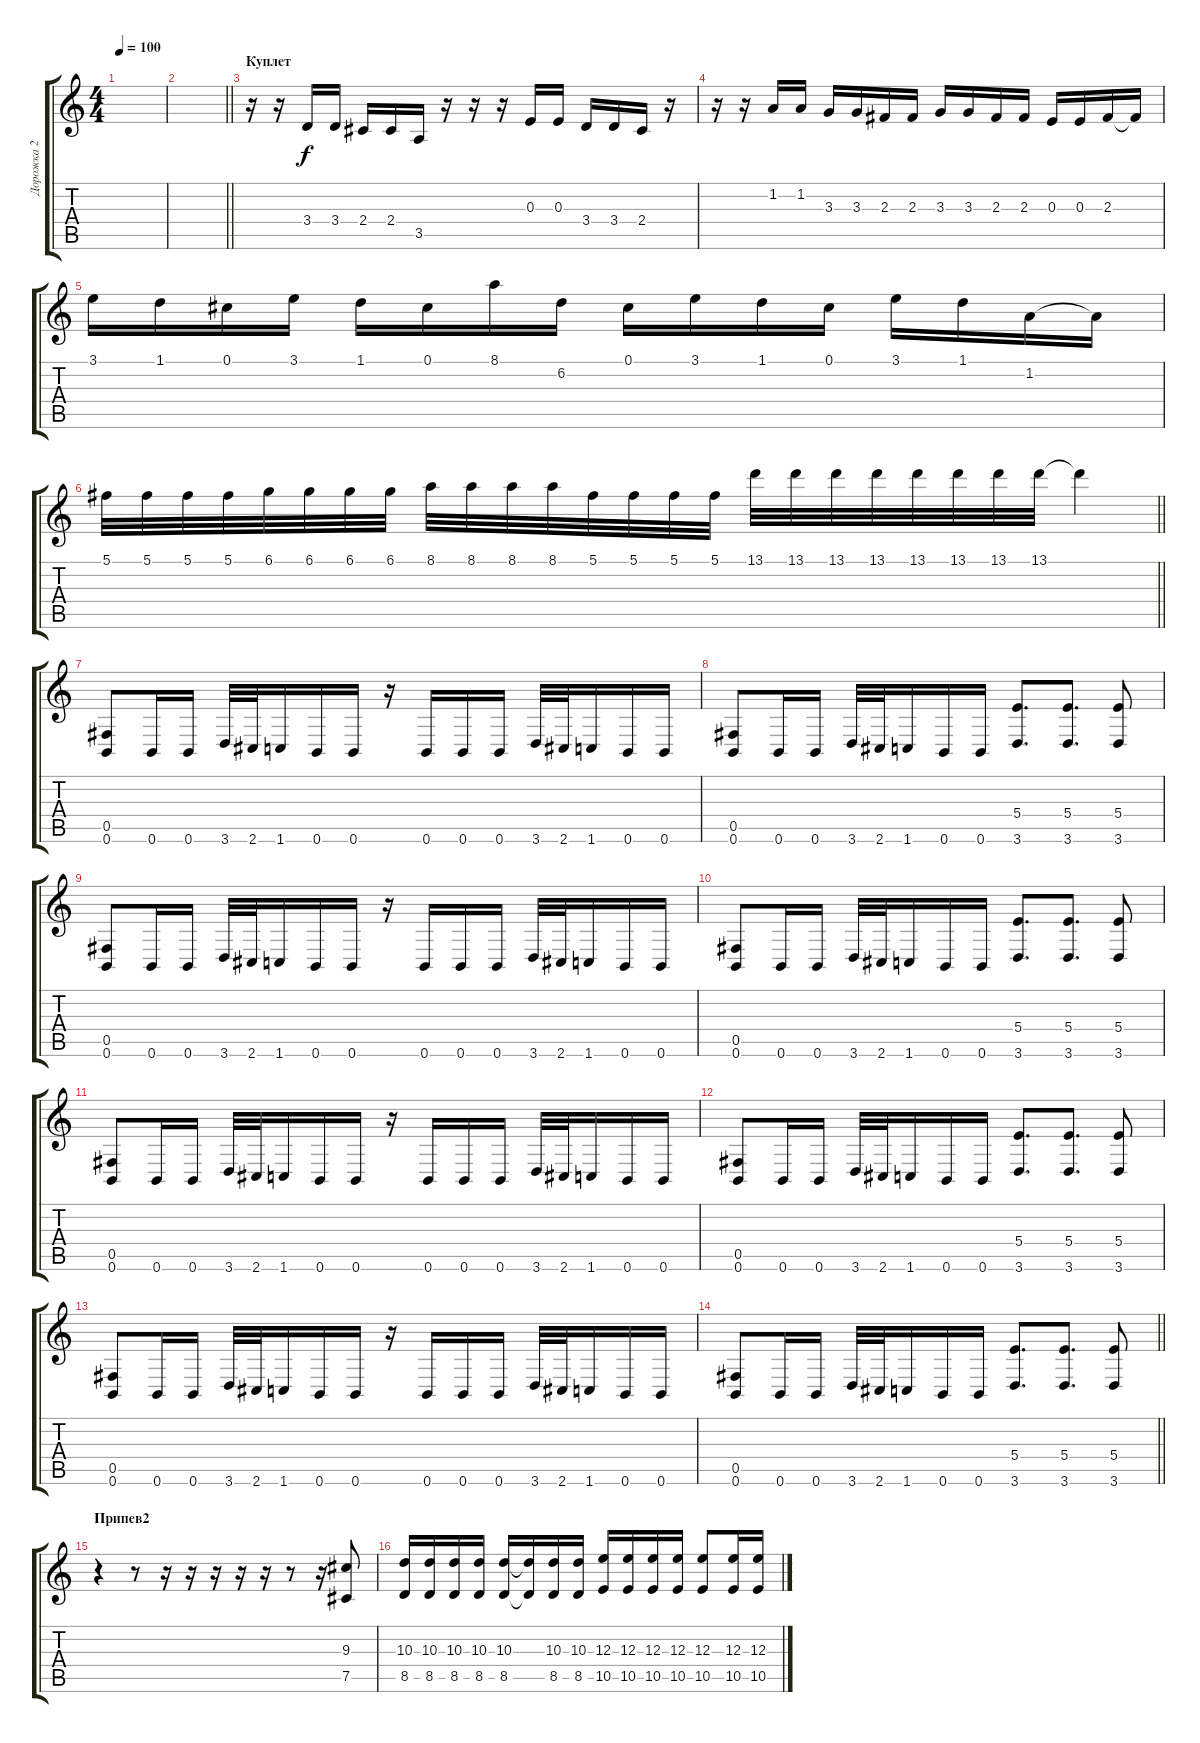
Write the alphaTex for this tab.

\track ("Дорожка 2" "Дорожка 2") {instrument distortionguitar}
\staff {score tabs}
\tuning (Db4 Ab3 E3 B2 Gb2 B1) {hide}
\ts (4 4)
\tempo 100
\clef g2
\ks c
|
\barLineRight lightlight
|
\section ("" "Куплет")
r.16 r.16 3.4.16 3.4.16 2.4.16 2.4.16 3.5.16 r.16 r.16 r.16 0.3.16 0.3.16 3.4.16 3.4.16 2.4.16 r.16 |
r.16 r.16 1.2.16 1.2.16 3.3.16 3.3.16 2.3.16 2.3.16 3.3.16 3.3.16 2.3.16 2.3.16 0.3.16 0.3.16 2.3.16 2.3{t}.16 |
3.1.16 1.1.16 0.1.16 3.1.16 1.1.16 0.1.16 8.1.16 6.2.16 0.1.16 3.1.16 1.1.16 0.1.16 3.1.16 1.1.16 1.2.16 1.2{t}.16 |
\barLineRight lightlight
5.1.32 5.1.32 5.1.32 5.1.32 6.1.32 6.1.32 6.1.32 6.1.32 8.1.32 8.1.32 8.1.32 8.1.32 5.1.32 5.1.32 5.1.32 5.1.32 13.1.32 13.1.32 13.1.32 13.1.32 13.1.32 13.1.32 13.1.32 13.1.32 13.1{t}.4 |
(0.5 0.6).8 0.6.16 0.6.16 3.6.32 2.6.32 1.6.16 0.6.16 0.6.16 r.16 0.6.16 0.6.16 0.6.16 3.6.32 2.6.32 1.6.16 0.6.16 0.6.16 |
(0.5 0.6).8 0.6.16 0.6.16 3.6.32 2.6.32 1.6.16 0.6.16 0.6.16 (5.4 3.6).8{d} (5.4 3.6).8{d} (5.4 3.6).8 |
(0.5 0.6).8 0.6.16 0.6.16 3.6.32 2.6.32 1.6.16 0.6.16 0.6.16 r.16 0.6.16 0.6.16 0.6.16 3.6.32 2.6.32 1.6.16 0.6.16 0.6.16 |
(0.5 0.6).8 0.6.16 0.6.16 3.6.32 2.6.32 1.6.16 0.6.16 0.6.16 (5.4 3.6).8{d} (5.4 3.6).8{d} (5.4 3.6).8 |
(0.5 0.6).8 0.6.16 0.6.16 3.6.32 2.6.32 1.6.16 0.6.16 0.6.16 r.16 0.6.16 0.6.16 0.6.16 3.6.32 2.6.32 1.6.16 0.6.16 0.6.16 |
(0.5 0.6).8 0.6.16 0.6.16 3.6.32 2.6.32 1.6.16 0.6.16 0.6.16 (5.4 3.6).8{d} (5.4 3.6).8{d} (5.4 3.6).8 |
(0.5 0.6).8 0.6.16 0.6.16 3.6.32 2.6.32 1.6.16 0.6.16 0.6.16 r.16 0.6.16 0.6.16 0.6.16 3.6.32 2.6.32 1.6.16 0.6.16 0.6.16 |
\barLineRight lightlight
(0.5 0.6).8 0.6.16 0.6.16 3.6.32 2.6.32 1.6.16 0.6.16 0.6.16 (5.4 3.6).8{d} (5.4 3.6).8{d} (5.4 3.6).8 |
\section ("" "Припев2")
r.4 r.8 r.16 r.16 r.16 r.16 r.16 r.8 r.16 (9.3 7.5).8 |
(10.3 8.5).16 (10.3 8.5).16 (10.3 8.5).16 (10.3 8.5).16 (10.3 8.5).16 (10.3{t} 8.5{t}).16 (10.3 8.5).16 (10.3 8.5).16 (12.3 10.5).16 (12.3 10.5).16 (12.3 10.5).16 (12.3 10.5).16 (12.3 10.5).8 (12.3 10.5).16 (12.3 10.5).16
